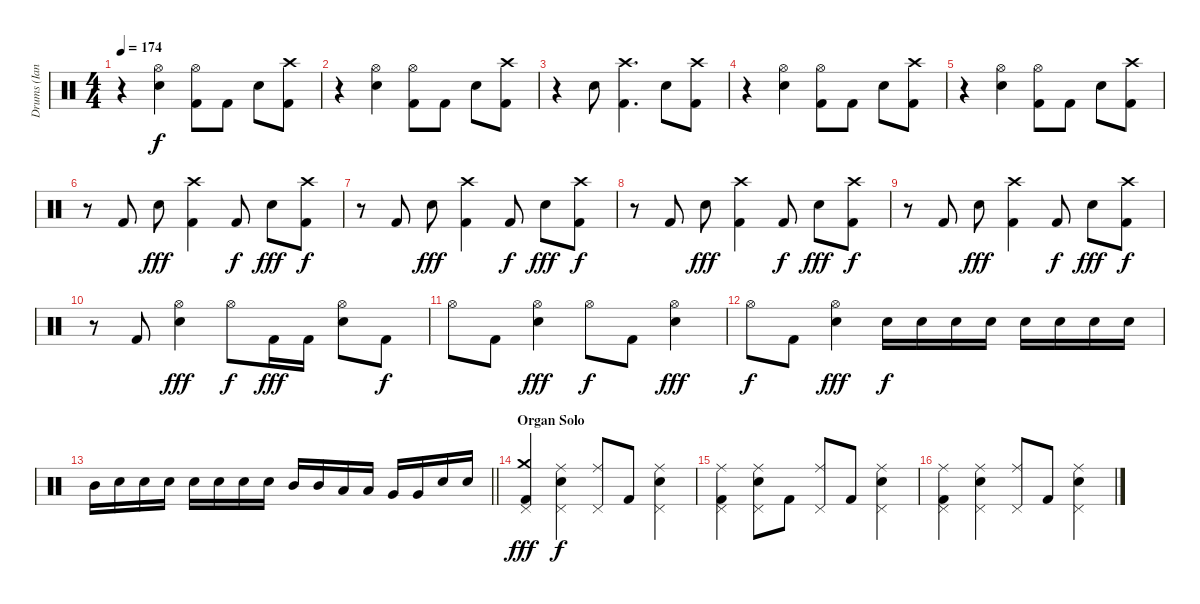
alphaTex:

\track ("Drums (Ian Paice)" "Drums (Ian") {instrument percussion}
\staff {score}
\articulation defaults
\ts (4 4)
\tempo 174
\clef neutral
\ks c
r.4{dy f} ("Hi-Hat (open)" "Electric Snare (hit)").4 ("Hi-Hat (open)" "Kick (hit) 2").8 "Kick (hit) 2".8 "Electric Snare (hit)".8 ("Crash high (hit)" "Kick (hit) 2").8 |
r.4 ("Hi-Hat (open)" "Electric Snare (hit)").4 ("Hi-Hat (open)" "Kick (hit) 2").8 "Kick (hit) 2".8 "Electric Snare (hit)".8 ("Crash high (hit)" "Kick (hit) 2").8 |
r.4 "Electric Snare (hit)".8 ("Crash high (hit)" "Kick (hit) 2").4{d} "Electric Snare (hit)".8 ("Crash high (hit)" "Kick (hit) 2").8 |
r.4 ("Hi-Hat (open)" "Electric Snare (hit)").4 ("Hi-Hat (open)" "Kick (hit) 2").8 "Kick (hit) 2".8 "Electric Snare (hit)".8 ("Crash high (hit)" "Kick (hit) 2").8 |
r.4 ("Hi-Hat (open)" "Electric Snare (hit)").4 ("Hi-Hat (open)" "Kick (hit) 2").8 "Kick (hit) 2".8 "Electric Snare (hit)".8 ("Crash high (hit)" "Kick (hit) 2").8 |
r.8 "Kick (hit) 2".8 "Electric Snare (hit)".8{dy fff} ("Crash high (hit)" "Kick (hit) 2").4 "Kick (hit) 2".8{dy f} "Electric Snare (hit)".8{dy fff} ("Crash high (hit)" "Kick (hit) 2").8{dy f} |
r.8 "Kick (hit) 2".8 "Electric Snare (hit)".8{dy fff} ("Crash high (hit)" "Kick (hit) 2").4 "Kick (hit) 2".8{dy f} "Electric Snare (hit)".8{dy fff} ("Crash high (hit)" "Kick (hit) 2").8{dy f} |
r.8 "Kick (hit) 2".8 "Electric Snare (hit)".8{dy fff} ("Crash high (hit)" "Kick (hit) 2").4 "Kick (hit) 2".8{dy f} "Electric Snare (hit)".8{dy fff} ("Crash high (hit)" "Kick (hit) 2").8{dy f} |
r.8 "Kick (hit) 2".8 "Electric Snare (hit)".8{dy fff} ("Crash high (hit)" "Kick (hit) 2").4 "Kick (hit) 2".8{dy f} "Electric Snare (hit)".8{dy fff} ("Crash high (hit)" "Kick (hit) 2").8{dy f} |
r.8 "Kick (hit) 2".8 ("Hi-Hat (open)" "Electric Snare (hit)").4{dy fff} "Hi-Hat (open)".8{dy f} "Kick (hit) 2".16{dy fff} "Kick (hit) 2".16 ("Hi-Hat (open)" "Electric Snare (hit)").8 "Kick (hit) 2".8{dy f} |
"Hi-Hat (open)".8 "Kick (hit) 2".8 ("Hi-Hat (open)" "Electric Snare (hit)").4{dy fff} "Hi-Hat (open)".8{dy f} "Kick (hit) 2".8 ("Hi-Hat (open)" "Electric Snare (hit)").4{dy fff} |
"Hi-Hat (open)".8{dy f} "Kick (hit) 2".8 ("Hi-Hat (open)" "Electric Snare (hit)").4{dy fff} "Electric Snare (hit)".16{dy f} "Electric Snare (hit)".16 "Electric Snare (hit)".16 "Electric Snare (hit)".16 "Electric Snare (hit)".16 "Electric Snare (hit)".16 "Electric Snare (hit)".16 "Electric Snare (hit)".16 |
\barLineRight lightlight "Mid Tom (hit)".16 "Electric Snare (hit)".16 "Electric Snare (hit)".16 "Electric Snare (hit)".16 "Electric Snare (hit)".16 "Electric Snare (hit)".16 "Electric Snare (hit)".16 "Electric Snare (hit)".16 "Mid Tom (hit)".16 "Mid Tom (hit)".16 "Low Tom (hit)".16 "Low Tom (hit)".16 "Very Low Tom (hit)".16 "Very Low Tom (hit)".16 "Electric Snare (hit)".16 "Electric Snare (hit)".16
|
\section ("" "Organ Solo")
("Crash medium (hit)" "Pedal Hi-Hat (hit)" "Kick (hit) 2").4{dy fff} ("Ride (middle)" "Pedal Hi-Hat (hit)" "Electric Snare (hit)").4{dy f} ("Ride (middle)" "Pedal Hi-Hat (hit)").8 "Kick (hit) 2".8 ("Ride (middle)" "Pedal Hi-Hat (hit)" "Electric Snare (hit)").4 |
("Ride (middle)" "Pedal Hi-Hat (hit)" "Kick (hit) 2").4 ("Ride (middle)" "Pedal Hi-Hat (hit)" "Electric Snare (hit)").8 "Kick (hit) 2".8 ("Ride (middle)" "Pedal Hi-Hat (hit)").8 "Kick (hit) 2".8 ("Ride (middle)" "Pedal Hi-Hat (hit)" "Electric Snare (hit)").4 |
("Ride (middle)" "Pedal Hi-Hat (hit)" "Kick (hit) 2").4 ("Ride (middle)" "Pedal Hi-Hat (hit)" "Electric Snare (hit)").4 ("Ride (middle)" "Pedal Hi-Hat (hit)").8 "Kick (hit) 2".8 ("Ride (middle)" "Pedal Hi-Hat (hit)" "Electric Snare (hit)").4
